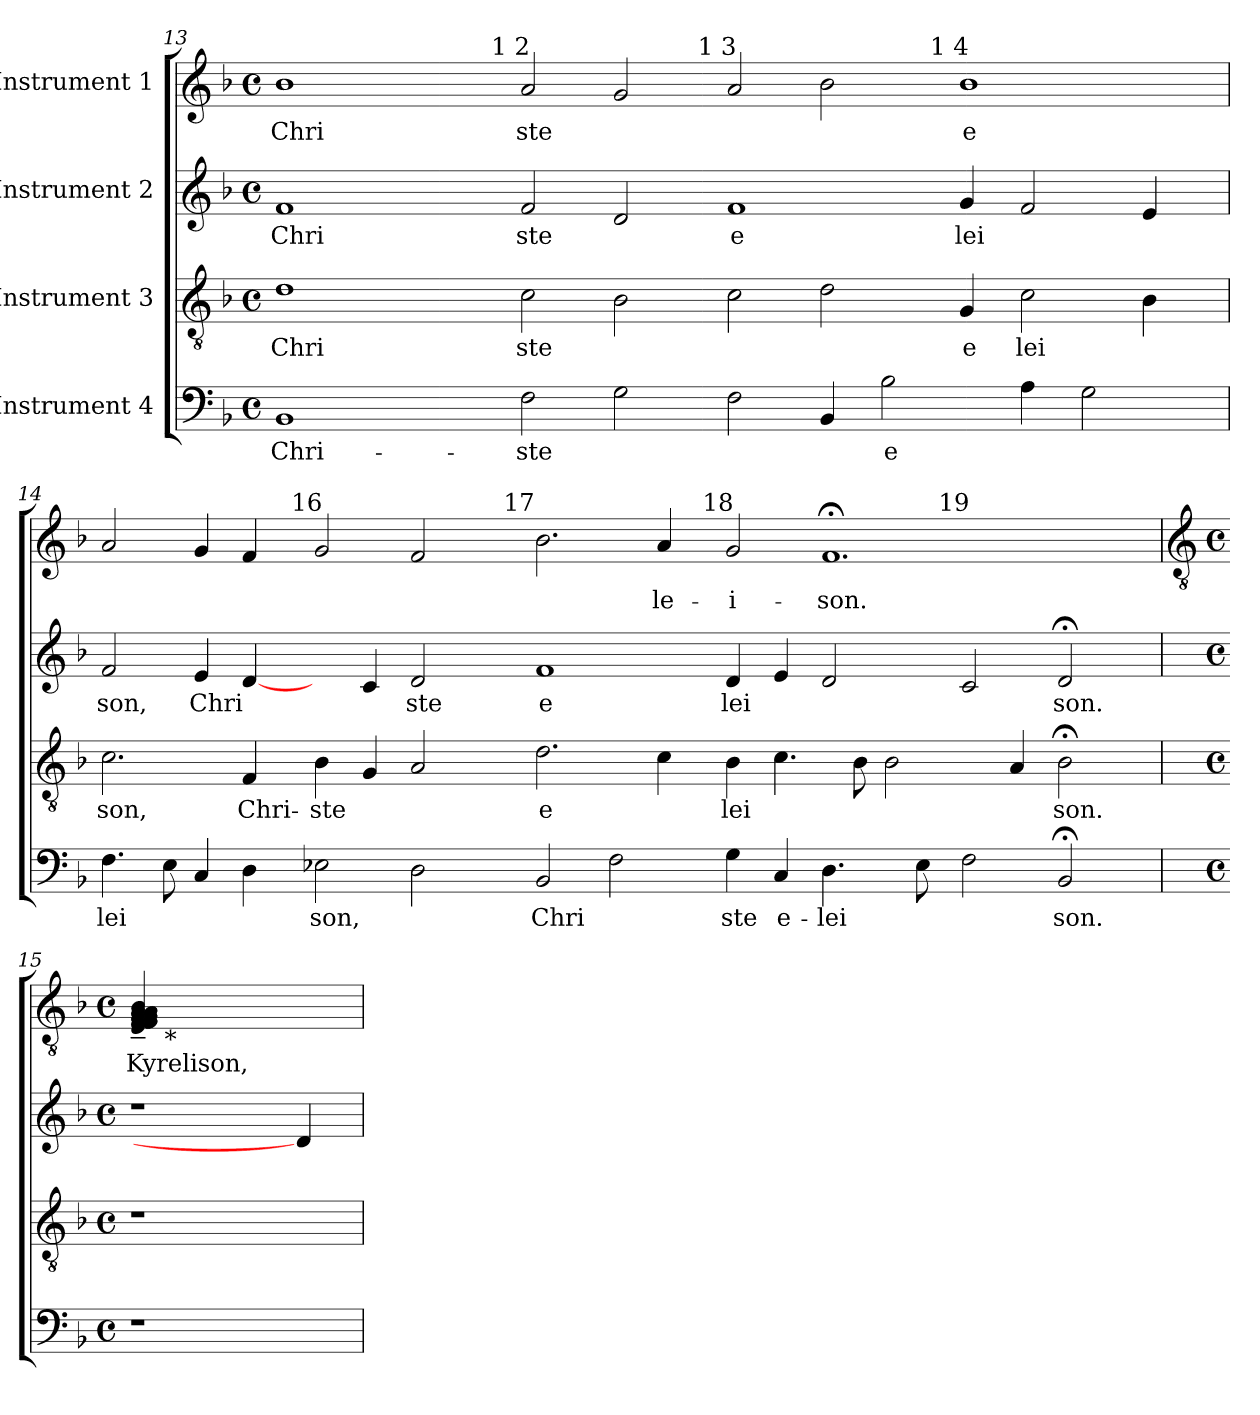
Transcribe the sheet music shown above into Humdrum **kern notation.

**kern	**text	**kern	**text	**kern	**text	**kern	**text
*part4	*part4	*part3	*part3	*part2	*part2	*part1	*part1
*staff4	*staff4	*staff3	*staff3	*staff2	*staff2	*staff1	*staff1
*I"Instrument 4	*	*I"Instrument 3	*	*I"Instrument 2	*	*I"Instrument 1	*
!!LO:LB:g=z
*clefF4	*	*clefGv2	*	*clefG2	*	*clefG2	*
*k[b-]	*	*k[b-]	*	*k[b-]	*	*k[b-]	*
*F:	*	*F:	*	*F:	*	*F:	*
*M4/4	*	*M4/4	*	*M4/4	*	*M4/4	*
*met(c)	*	*met(c)	*	*met(c)	*	*met(c)	*
=13	=13	=13	=13	=13	=13	=13	=13
!	!LO:LY:b	!	!LO:LY:b	!	!LO:LY:b	!	!LO:LY:b
*	*	*	*	*	*	*^	*
1BB-	Chri-	1d	Chri	1f	Chri	1b-	2ryy	Chri
.	.	.	.	.	.	.	4ryy	.
.	.	.	.	.	.	.	8ryy	.
.	.	.	.	.	.	.	32.ryy	.
!	!	!	!	!	!	!	!LO:TX:a:t=1 2	!
.	.	.	.	.	.	.	1ryy	.
!	!LO:LY:b	!	!LO:LY:b	!	!LO:LY:b	!	!	!LO:LY:b
2F\	-ste	2c\	ste	2f/	ste	2a/	.	ste
!	!LO:LY:b	!	!LO:LY:b	!	!LO:LY:b	!	!	!LO:LY:b
2G\	.	2B-\	.	2d/	.	2g/	.	.
!	!	!	!	!	!	!	!LO:TX:a:t=1 3	!
.	.	.	.	.	.	.	1ryy	.
!	!LO:LY:b	!	!LO:LY:b	!	!LO:LY:b	!	!	!LO:LY:b
2F\	.	2c\	.	1f	e	2a/	.	.
!	!LO:LY:b	!	!LO:LY:b	!	!	!	!	!LO:LY:b
4BB-/	.	2d\	.	.	.	2b-\	.	.
!	!LO:LY:b	!	!	!	!	!	!	!
2B-\	e-	.	.	.	.	.	.	.
!	!	!	!	!	!	!	!LO:TX:a:t=1 4	!
.	.	.	.	.	.	.	1ryy	.
!	!	!	!LO:LY:b	!	!LO:LY:b	!	!	!LO:LY:b
.	.	4G/	e	4g/	lei	1b-	.	e
!	!LO:LY:b	!	!LO:LY:b	!	!LO:LY:b	!	!	!
4A\	--	2c\	lei	2f/	.	.	.	.
!	!LO:LY:b	!	!	!	!	!	!	!
2G\	--	.	.	.	.	.	.	.
!	!	!	!LO:LY:b	!	!LO:LY:b	!	!	!
.	.	4B-\	.	4e/	.	.	.	.
.	.	.	.	.	.	.	16ryy	.
.	.	.	.	.	.	.	64ryy	.
!!LO:LB:g=z
=14	=14	=14	=14	=14	=14	=14	=14	=14
!	!LO:LY:b	!	!LO:LY:b	!	!LO:LY:b	!	!	!LO:LY:b
*	*	*	*	*	*	*	*^	*
4.F\	-lei-	2.c\	son,	2f/	son,	2a/	2ryy	1ryy	.
!	!LO:LY:b	!	!	!	!	!	!	!	!
8E\	--	.	.	.	.	.	.	.	.
!	!LO:LY:b	!	!	!	!LO:LY:b	!	!	!	!LO:LY:b
4C/	--	.	.	4e/	Chri	4g/	4ryy	.	.
!	!LO:LY:b	!	!LO:LY:b	!	!LO:LY:b	!	!	!	!LO:LY:b
4D\	--	4F/	Chri-	[4d/	.	4f/	8ryy	.	.
.	.	.	.	.	.	.	32.ryy	.	.
!	!	!	!	!	!	!	!LO:TX:a:t=16	!	!
.	.	.	.	.	.	.	1ryy	.	.
!	!LO:LY:b	!	!LO:LY:b	!	!	!	!	!	!LO:LY:b
2E-\	-son,	4B-\	-ste	4ryy	.	2g/	.	2ryy	.
!	!	!	!LO:LY:b	!	!LO:LY:b	!	!	!	!
.	.	4G/	.	4c/	.	.	.	.	.
!	!LO:LY:b	!	!LO:LY:b	!	!LO:LY:b	!	!	!	!LO:LY:b
2D\	.	2A/	.	2d/	ste	2f/	.	4ryy	.
.	.	.	.	.	.	.	.	8ryy	.
.	.	.	.	.	.	.	.	32ryy	.
!	!	!	!	!	!	!	!	!LO:TX:a:t=17	!
.	.	.	.	.	.	.	.	1ryy	.
.	.	.	.	.	.	.	1ryy	.	.
!	!LO:LY:b	!	!LO:LY:b	!	!LO:LY:b	!	!	!	!LO:LY:b
2BB-/	Chri-	2.d\	e-	1f	e	2.b-\	.	.	.
!	!LO:LY:b	!	!	!	!	!	!	!	!
2F\	--	.	.	.	.	.	.	.	.
!	!	!	!LO:LY:b	!	!	!	!	!	!LO:LY:b
.	.	4c\	--	.	.	4a/	.	.	le-
.	.	.	.	.	.	.	.	1ryy	.
!	!	!	!	!	!	!	!LO:TX:a:t=18	!	!
.	.	.	.	.	.	.	1ryy	.	.
!	!LO:LY:b	!	!LO:LY:b	!	!LO:LY:b	!	!	!	!LO:LY:b
4G\	-ste	4B-\	-lei-	4d/	lei	2g/	.	.	-i-
!	!LO:LY:b	!	!LO:LY:b	!	!LO:LY:b	!	!	!	!
4C/	e-	4.c\	--	4e/	.	.	.	.	.
!	!LO:LY:b	!	!	!	!LO:LY:b	!	!	!	!LO:LY:b
4.D\	-lei-	.	.	2d/	.	1.f;<	.	.	-son.
!	!	!	!LO:LY:b	!	!	!	!	!	!
.	.	8B-\	--	.	.	.	.	.	.
!	!	!	!LO:LY:b	!	!	!	!	!	!
.	.	2B-\	--	.	.	.	.	.	.
!	!LO:LY:b	!	!	!	!	!	!	!	!
8E-\	--	.	.	.	.	.	.	.	.
.	.	.	.	.	.	.	.	1ryy	.
!	!	!	!	!	!	!	!LO:TX:a:t=19	!	!
.	.	.	.	.	.	.	1ryy	.	.
!	!LO:LY:b	!	!	!	!LO:LY:b	!	!	!	!
2F\	--	.	.	2c/	.	.	.	.	.
!	!	!	!LO:LY:b	!	!	!	!	!	!
.	.	4A/	--	.	.	.	.	.	.
!	!LO:LY:b	!	!LO:LY:b	!	!LO:LY:b	!	!	!	!
2BB-;</	-son.	2B-;<\	-son.	2d;</	son.	.	.	.	.
.	.	.	.	.	.	.	.	16.ryy	.
.	.	.	.	.	.	.	16ryy	.	.
.	.	.	.	.	.	.	64ryy	.	.
*	*	*	*	*	*	*v	*v	*v	*
!!LO:LB:g=z
=15	=15	=15	=15	=15	=15	=15	=15
*	*	*	*	*	*	*clefGv2	*
*M4/4	*	*M4/4	*	*M4/4	*	*M4/4	*
*met(c)	*	*met(c)	*	*met(c)	*	*met(c)	*
*	*	*	*	*	*	*^	*
*	*	*	*	*	*	*	*^	*
!	!	!	!	!	!	!	!	!	!LO:LY:b
*	*	*	*	*	*	*	*v	*v	*
1r	.	1r	.	1r	.	4B-/~< 4A/~< 4A/~< 4A/~< 4A/~< 4G/~< 4G/~< 4G/~< 4G/~< 4F/~< 4F/~< 4F/~< 4F/~< 4E/~< 4F/~<	8ryy	Kyrelison,-
!	!	!	!	!	!	!	!LO:TX:b:t=*	!
.	.	.	.	.	.	.	1ryy	.
.	.	.	.	.	.	1ryy	.	.
4ryy	.	4ryy	.	4d/]	.	.	.	.
.	.	.	.	.	.	.	8ryy	.
*	*	*	*	*	*	*v	*v	*
=	=	=	=	=	=	=	=
*-	*-	*-	*-	*-	*-	*-	*-
